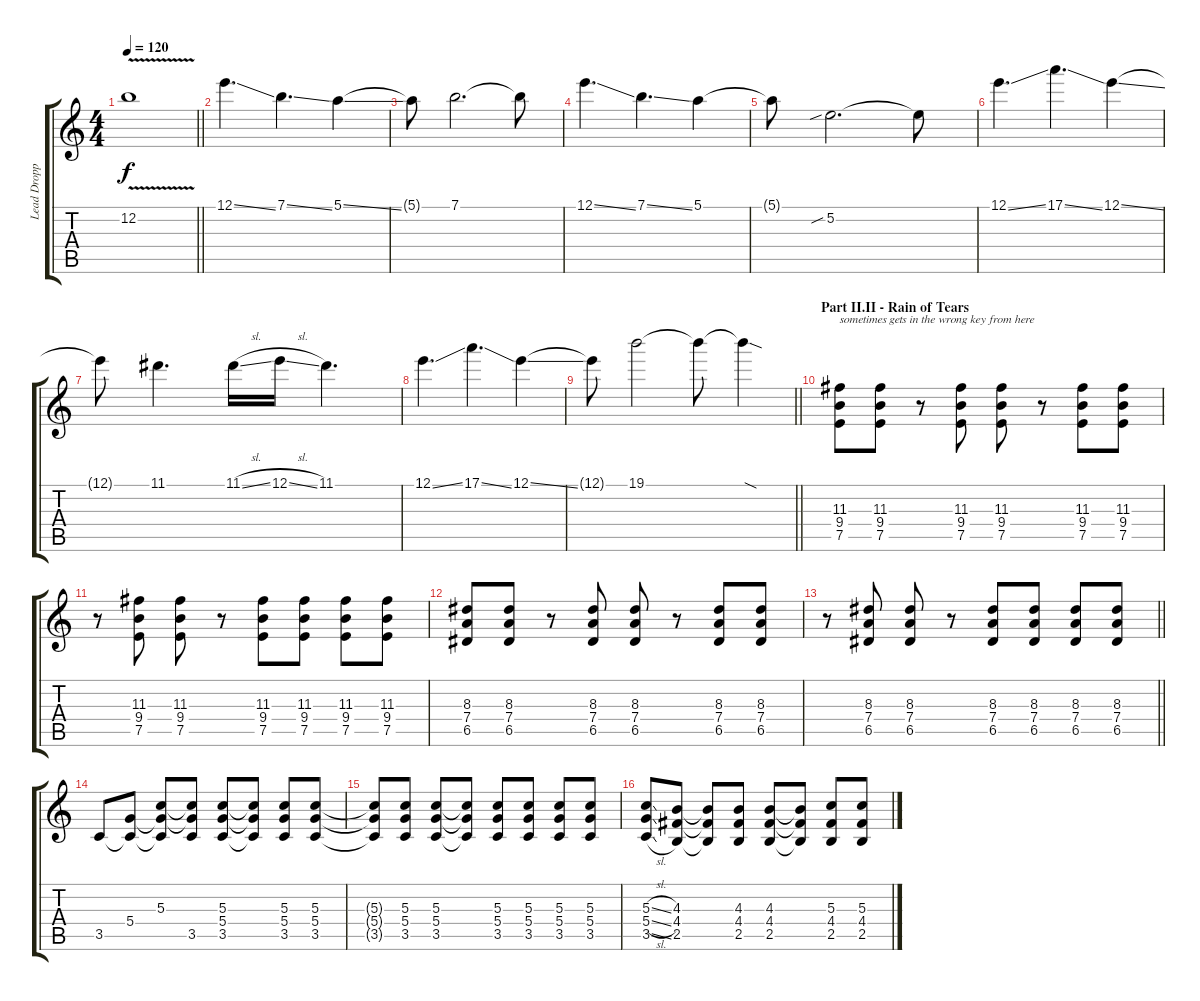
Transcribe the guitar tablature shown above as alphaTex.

\track ("Lead Dropped D " "Lead Dropp") {instrument distortionguitar}
\staff {score tabs}
\tuning (E4 B3 G3 D3 A2 D2) {hide}
\ts (4 4)
\tempo 120
\clef g2
\barLineRight lightlight
\ks c
12.2{v}.1{dy f} |
12.1{ss}.4{d} 7.1{ss}.4{d} 5.1{ss}.4 |
5.1{t}.8 7.1.2{d} 7.1{t}.8 |
12.1{ss}.4{d} 7.1{ss}.4{d} 5.1.4 |
5.1{t}.8 5.2{sib}.2{d} 5.2{t}.8 |
12.1{ss}.4{d} 17.1{ss}.4{d} 12.1{ss}.4 |
12.1{t}.8 11.1.4{d} 11.1{sl}.16 12.1{sl}.16 11.1.4{d} |
12.1{ss}.4{d} 17.1{ss}.4{d} 12.1{ss}.4 |
\barLineRight lightlight
12.1{t}.8 19.1.2 19.1{t}.8 19.1{sod t}.4 |
\section ("" "Part II.II - Rain of Tears")
(11.3 9.4 7.5).8{txt "sometimes gets in the wrong key from here" balance 0 instrument distortionguitar} (11.3 9.4 7.5).8 r.8 (11.3 9.4 7.5).8 (11.3 9.4 7.5).8 r.8 (11.3 9.4 7.5).8 (11.3 9.4 7.5).8 |
r.8 (11.3 9.4 7.5).8 (11.3 9.4 7.5).8 r.8 (11.3 9.4 7.5).8 (11.3 9.4 7.5).8 (11.3 9.4 7.5).8 (11.3 9.4 7.5).8 |
(8.3 7.4 6.5).8 (8.3 7.4 6.5).8 r.8 (8.3 7.4 6.5).8 (8.3 7.4 6.5).8 r.8 (8.3 7.4 6.5).8 (8.3 7.4 6.5).8 |
\barLineRight lightlight
r.8 (8.3 7.4 6.5).8 (8.3 7.4 6.5).8 r.8 (8.3 7.4 6.5).8 (8.3 7.4 6.5).8 (8.3 7.4 6.5).8 (8.3 7.4 6.5).8 |
3.5.8 (5.4 3.5{t}).8 (5.3 5.4{t} 3.5{t}).8 (5.3{t} 5.4{t} 3.5).8 (5.3 5.4 3.5).8 (5.3{t} 5.4{t} 3.5{t}).8 (5.3 5.4 3.5).8 (5.3 5.4 3.5).8 |
(5.3{t} 5.4{t} 3.5{t}).8 (5.3 5.4 3.5).8 (5.3 5.4 3.5).8 (5.3{t} 5.4{t} 3.5{t}).8 (5.3 5.4 3.5).8 (5.3 5.4 3.5).8 (5.3 5.4 3.5).8 (5.3 5.4 3.5).8 |
(5.3{sl} 5.4{sl} 3.5{sl}).8 (4.3 4.4 2.5).8 (4.3{t} 4.4{t} 2.5{t}).8 (4.3 4.4 2.5).8 (4.3 4.4 2.5).8 (4.3{t} 4.4{t} 2.5{t}).8 (5.3 4.4 2.5).8 (5.3 4.4 2.5).8
